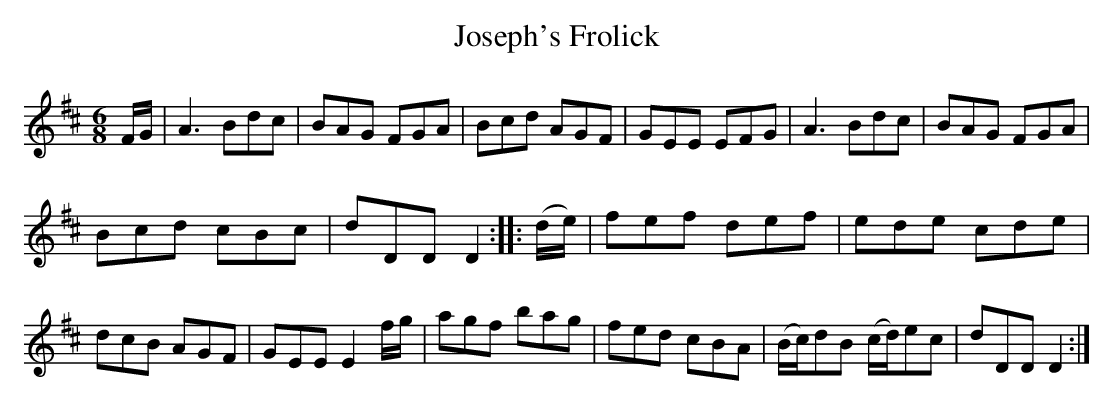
X:1
T:Joseph's Frolick
M:6/8
K:D major
F/G/|\
A3 Bdc| BAG FGA| Bcd AGF| GEE EFG| \
A3 Bdc| BAG FGA|
Bcd cBc| dDD D2::\
(d/e/)|\
fef def| ede cde|
dcB AGF| GEE E2f/g/|\
agf bag| fed cBA| (B/c/)dB (c/d/)ec| dDD D2:|
